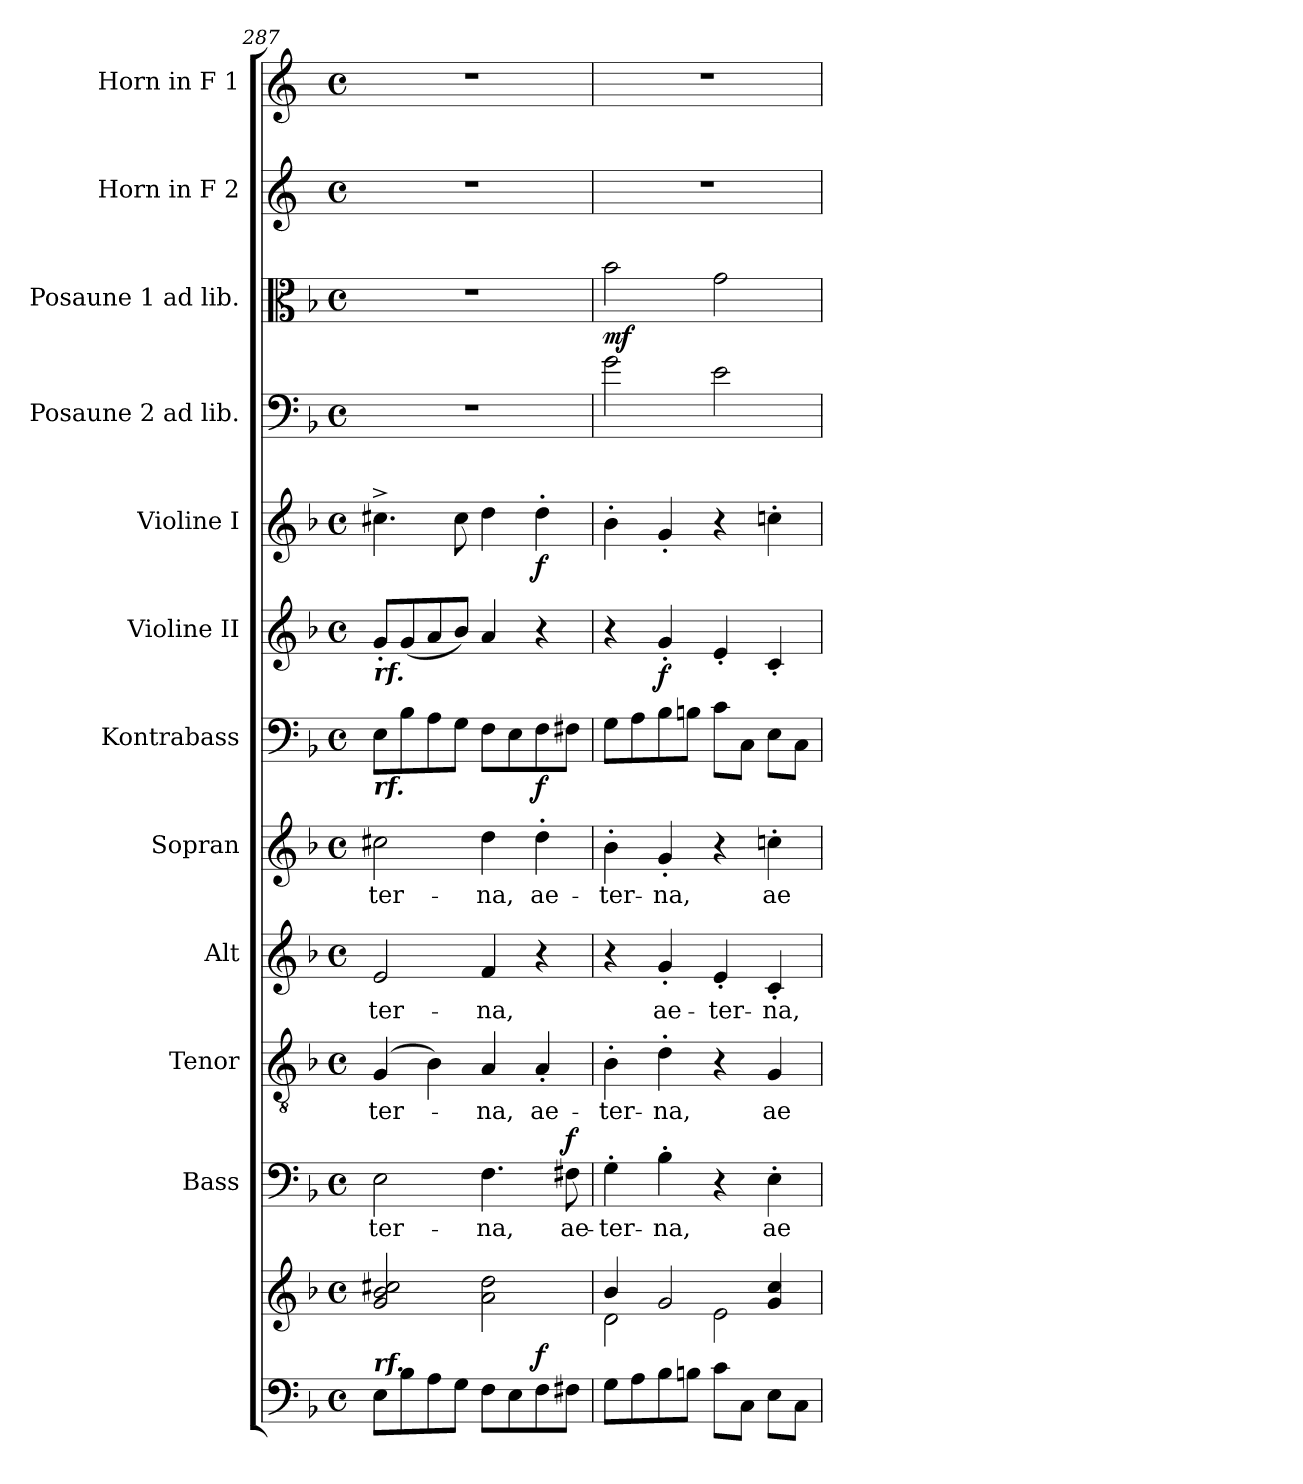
**kern	**kern	**dynam	**kern	**text	**dynam	**kern	**text	**kern	**text	**dynam	**kern	**text	**dynam	**kern	**dynam	**kern	**dynam	**kern	**dynam	**kern	**kern	**dynam	**kern	**kern
*part12	*part12	*part12	*part11	*part11	*part11	*part10	*part10	*part9	*part9	*part9	*part8	*part8	*part8	*part7	*part7	*part6	*part6	*part5	*part5	*part4	*part3	*part3	*part2	*part1
*staff13	*staff12	*staff12/13	*staff11	*staff11	*staff11	*staff10	*staff10	*staff9	*staff9	*staff9	*staff8	*staff8	*staff8	*staff7	*staff7	*staff6	*staff6	*staff5	*staff5	*staff4	*staff3	*staff3	*staff2	*staff1
*	*	*	*I"Bass	*	*	*I"Tenor	*	*I"Alt	*	*	*I"Sopran	*	*	*I"Kontrabass	*	*I"Violine II	*	*I"Violine I	*	*I"Posaune 2 ad lib.	*I"Posaune 1 ad lib.	*	*I"Horn in F 2	*I"Horn in F 1
*	*	*	*I'B.	*	*	*I'T.	*	*I'A.	*	*	*I'S.	*	*	*I'Kb.	*	*I'Vl. II	*	*I'Vl. I	*	*I'Pos. 2	*I'Pos. 1	*	*I'Hrn. F 2	*I'Hrn. F 1
!!LO:PB:g=z
*clefF4	*clefG2	*	*clefF4	*	*	*clefGv2	*	*clefG2	*	*	*clefG2	*	*	*clefF4	*	*clefG2	*	*clefG2	*	*clefF4	*clefC3	*	*clefG2	*clefG2
*	*	*	*	*	*	*	*	*	*	*	*	*	*	*ITrd7c12	*	*	*	*	*	*	*	*	*ITrd4c7	*ITrd4c7
*k[b-]	*k[b-]	*	*k[b-]	*	*	*k[b-]	*	*k[b-]	*	*	*k[b-]	*	*	*k[b-]	*	*k[b-]	*	*k[b-]	*	*k[b-]	*k[b-]	*	*k[b-]	*k[b-]
*F:	*F:	*	*F:	*	*	*F:	*	*F:	*	*	*F:	*	*	*F:	*	*F:	*	*F:	*	*F:	*F:	*	*F:	*F:
*M4/4	*M4/4	*	*M4/4	*	*	*M4/4	*	*M4/4	*	*	*M4/4	*	*	*M4/4	*	*M4/4	*	*M4/4	*	*M4/4	*M4/4	*	*M4/4	*M4/4
*met(c)	*met(c)	*	*met(c)	*	*	*met(c)	*	*met(c)	*	*	*met(c)	*	*	*met(c)	*	*met(c)	*	*met(c)	*	*met(c)	*met(c)	*	*met(c)	*met(c)
=287	=287	=287	=287	=287	=287	=287	=287	=287	=287	=287	=287	=287	=287	=287	=287	=287	=287	=287	=287	=287	=287	=287	=287	=287
!	!	!	!	!	!	!	!	!	!	!	!	!	!	!	!	!LO:TX:b:Bi:t=rf.	!	!	!	!	!	!	!	!
!	!	!	!	!	!	!	!	!	!	!	!	!	!	!LO:TX:b:Bi:t=rf.	!	!	!	!	!	!	!	!	!	!
!LO:TX:a:Bi:t=rf.	!	!	!	!	!	!	!	!	!	!	!	!	!	!	!	!	!	!	!	!	!	!	!	!
!	!	!	!	!LO:LY:b	!LO:DY:a	!	!LO:LY:b	!	!LO:LY:b	!LO:DY:a	!	!LO:LY:b	!LO:DY:a	!	!	!	!	!	!	!	!	!	!	!
8E\L	2g/ 2b-/ 2cc#X/	.	2E\	-ter-	pf	(4G/	-ter-	2e/	-ter-	pf	2cc#X\	-ter-	pf	8EE\L	.	8g'</L	.	4.cc#X^>\	.	1r	1r	.	1r	1r
8B-\	.	.	.	.	.	.	.	.	.	.	.	.	.	8BB-\	.	(<8g/	.	.	.	.	.	.	.	.
8A\	.	.	.	.	.	4B-\)	.	.	.	.	.	.	.	8AA\	.	8a/	.	.	.	.	.	.	.	.
8G\J	.	.	.	.	.	.	.	.	.	.	.	.	.	8GG\J	.	8b-/J)	.	8cc#\	.	.	.	.	.	.
!	!	!	!	!LO:LY:b	!	!	!LO:LY:b	!	!LO:LY:b	!	!	!LO:LY:b	!	!	!	!	!	!	!	!	!	!	!	!
8F\L	2a\ 2dd\	.	4.F\	-na,	.	4A/	-na,	4f/	-na,	.	4dd\	-na,	.	8FF\L	.	4a/	.	4dd\	.	.	.	.	.	.
8E\	.	.	.	.	.	.	.	.	.	.	.	.	.	8EE\	.	.	.	.	.	.	.	.	.	.
!	!	!LO:DY:a=2	!	!	!	!	!LO:LY:b	!	!	!	!	!LO:LY:b	!	!	!LO:DY:b	!	!	!	!LO:DY:b	!	!	!	!	!
8F\	.	f	.	.	.	4A'</	ae-	4r	.	.	4dd'>\	ae-	.	8FF\	f	4r	.	4dd'>\	f	.	.	.	.	.
!	!	!	!	!LO:LY:b	!LO:DY:a	!	!	!	!	!	!	!	!	!	!	!	!	!	!	!	!	!	!	!
8F#X\J	.	.	8F#X\	ae-	f	.	.	.	.	.	.	.	.	8FF#X\J	.	.	.	.	.	.	.	.	.	.
=288	=288	=288	=288	=288	=288	=288	=288	=288	=288	=288	=288	=288	=288	=288	=288	=288	=288	=288	=288	=288	=288	=288	=288	=288
*	*^	*	*	*	*	*	*	*	*	*	*	*	*	*	*	*	*	*	*	*	*	*	*	*
!	!	!	!	!	!LO:LY:b	!	!	!LO:LY:b	!	!	!	!	!LO:LY:b	!	!	!	!	!	!	!	!	!	!LO:DY:b	!	!
8G\L	4b-/	2d\	.	4G'>\	-ter-	.	4B-'>\	-ter-	4r	.	.	4b-'>\	-ter-	.	8GG\L	.	4r	.	4b-'>\	.	2g\	2b-\	mf	1r	1r
8A\	.	.	.	.	.	.	.	.	.	.	.	.	.	.	8AA\	.	.	.	.	.	.	.	.	.	.
!	!	!	!	!	!LO:LY:b	!	!	!LO:LY:b	!	!LO:LY:b	!	!	!LO:LY:b	!	!	!	!	!LO:DY:b	!	!	!	!	!	!	!
8B-\	2g/	.	.	4B-'>\	-na,	.	4d'>\	-na,	4g'</	ae-	.	4g'</	-na,	.	8BB-\	.	4g'</	f	4g'</	.	.	.	.	.	.
8Bn\J	.	.	.	.	.	.	.	.	.	.	.	.	.	.	8BBn\J	.	.	.	.	.	.	.	.	.	.
!	!	!	!	!	!	!	!	!	!	!LO:LY:b	!	!	!	!	!	!	!	!	!	!	!	!	!	!	!
8c\L	.	2e\	.	4r	.	.	4r	.	4e'</	-ter-	.	4r	.	.	8C\L	.	4e'</	.	4r	.	2e\	2g\	.	.	.
8C\J	.	.	.	.	.	.	.	.	.	.	.	.	.	.	8CC\J	.	.	.	.	.	.	.	.	.	.
!	!	!	!	!	!LO:LY:b	!	!	!LO:LY:b	!	!LO:LY:b	!	!	!LO:LY:b	!	!	!	!	!	!	!	!	!	!	!	!
8E\L	4g/ 4cc/	.	.	4E'>\	ae-	.	4G/	ae-	4c'</	-na,	.	4ccn'>\	ae-	.	8EE\L	.	4c'</	.	4ccn'>\	.	.	.	.	.	.
8C\J	.	.	.	.	.	.	.	.	.	.	.	.	.	.	8CC\J	.	.	.	.	.	.	.	.	.	.
*	*v	*v	*	*	*	*	*	*	*	*	*	*	*	*	*	*	*	*	*	*	*	*	*	*	*
=	=	=	=	=	=	=	=	=	=	=	=	=	=	=	=	=	=	=	=	=	=	=	=	=
*-	*-	*-	*-	*-	*-	*-	*-	*-	*-	*-	*-	*-	*-	*-	*-	*-	*-	*-	*-	*-	*-	*-	*-	*-
